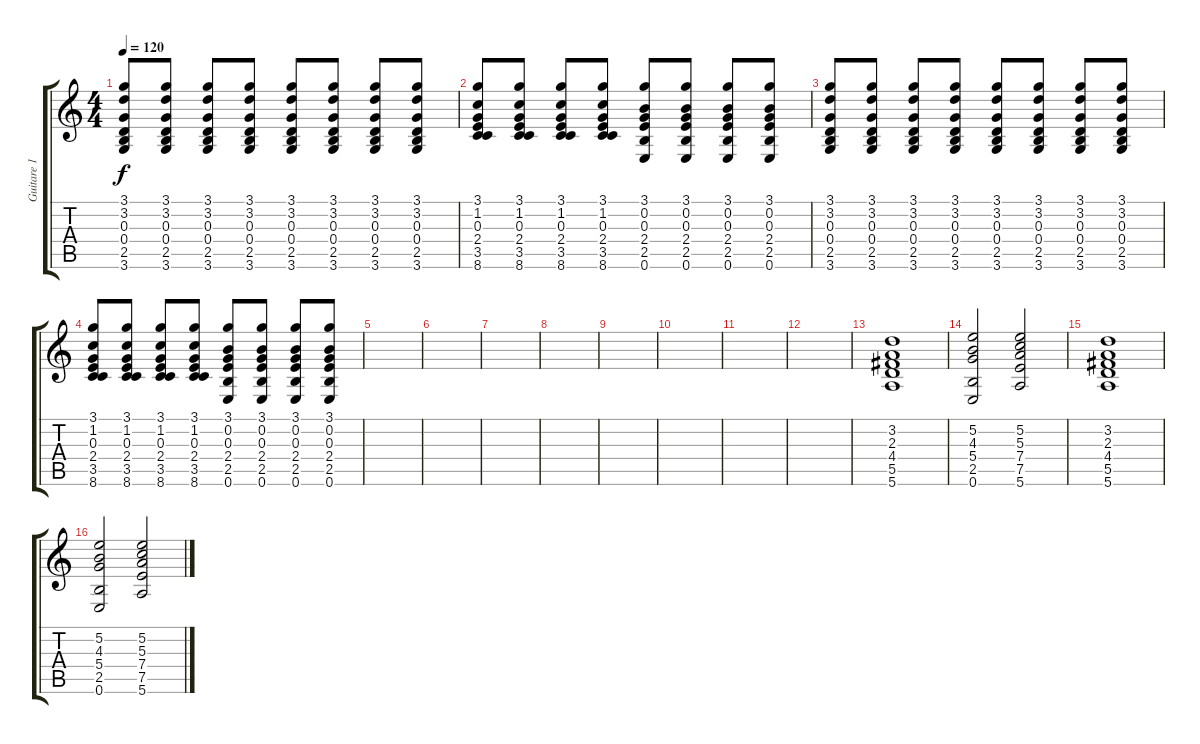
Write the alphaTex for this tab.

\track ("Guitare 1" "Guitare 1") {instrument distortionguitar}
\staff {score tabs}
\tuning (E4 B3 G3 D3 A2 E2) {hide}
\ts (4 4)
\tempo 120
\clef g2
\ks c
(3.1 3.2 0.3 0.4 2.5 3.6).8{dy f} (3.1 3.2 0.3 0.4 2.5 3.6).8 (3.1 3.2 0.3 0.4 2.5 3.6).8 (3.1 3.2 0.3 0.4 2.5 3.6).8 (3.1 3.2 0.3 0.4 2.5 3.6).8 (3.1 3.2 0.3 0.4 2.5 3.6).8 (3.1 3.2 0.3 0.4 2.5 3.6).8 (3.1 3.2 0.3 0.4 2.5 3.6).8 |
(3.1 1.2 0.3 2.4 3.5 8.6).8 (3.1 1.2 0.3 2.4 3.5 8.6).8 (3.1 1.2 0.3 2.4 3.5 8.6).8 (3.1 1.2 0.3 2.4 3.5 8.6).8 (3.1 0.2 0.3 2.4 2.5 0.6).8 (3.1 0.2 0.3 2.4 2.5 0.6).8 (3.1 0.2 0.3 2.4 2.5 0.6).8 (3.1 0.2 0.3 2.4 2.5 0.6).8 |
(3.1 3.2 0.3 0.4 2.5 3.6).8 (3.1 3.2 0.3 0.4 2.5 3.6).8 (3.1 3.2 0.3 0.4 2.5 3.6).8 (3.1 3.2 0.3 0.4 2.5 3.6).8 (3.1 3.2 0.3 0.4 2.5 3.6).8 (3.1 3.2 0.3 0.4 2.5 3.6).8 (3.1 3.2 0.3 0.4 2.5 3.6).8 (3.1 3.2 0.3 0.4 2.5 3.6).8 |
(3.1 1.2 0.3 2.4 3.5 8.6).8 (3.1 1.2 0.3 2.4 3.5 8.6).8 (3.1 1.2 0.3 2.4 3.5 8.6).8 (3.1 1.2 0.3 2.4 3.5 8.6).8 (3.1 0.2 0.3 2.4 2.5 0.6).8 (3.1 0.2 0.3 2.4 2.5 0.6).8 (3.1 0.2 0.3 2.4 2.5 0.6).8 (3.1 0.2 0.3 2.4 2.5 0.6).8 |
|
|
|
|
|
|
|
|
(3.2 2.3 4.4 5.5 5.6).1 |
(5.2 4.3 5.4 2.5 0.6).2 (5.2 5.3 7.4 7.5 5.6).2 |
(3.2 2.3 4.4 5.5 5.6).1 |
(5.2 4.3 5.4 2.5 0.6).2 (5.2 5.3 7.4 7.5 5.6).2
